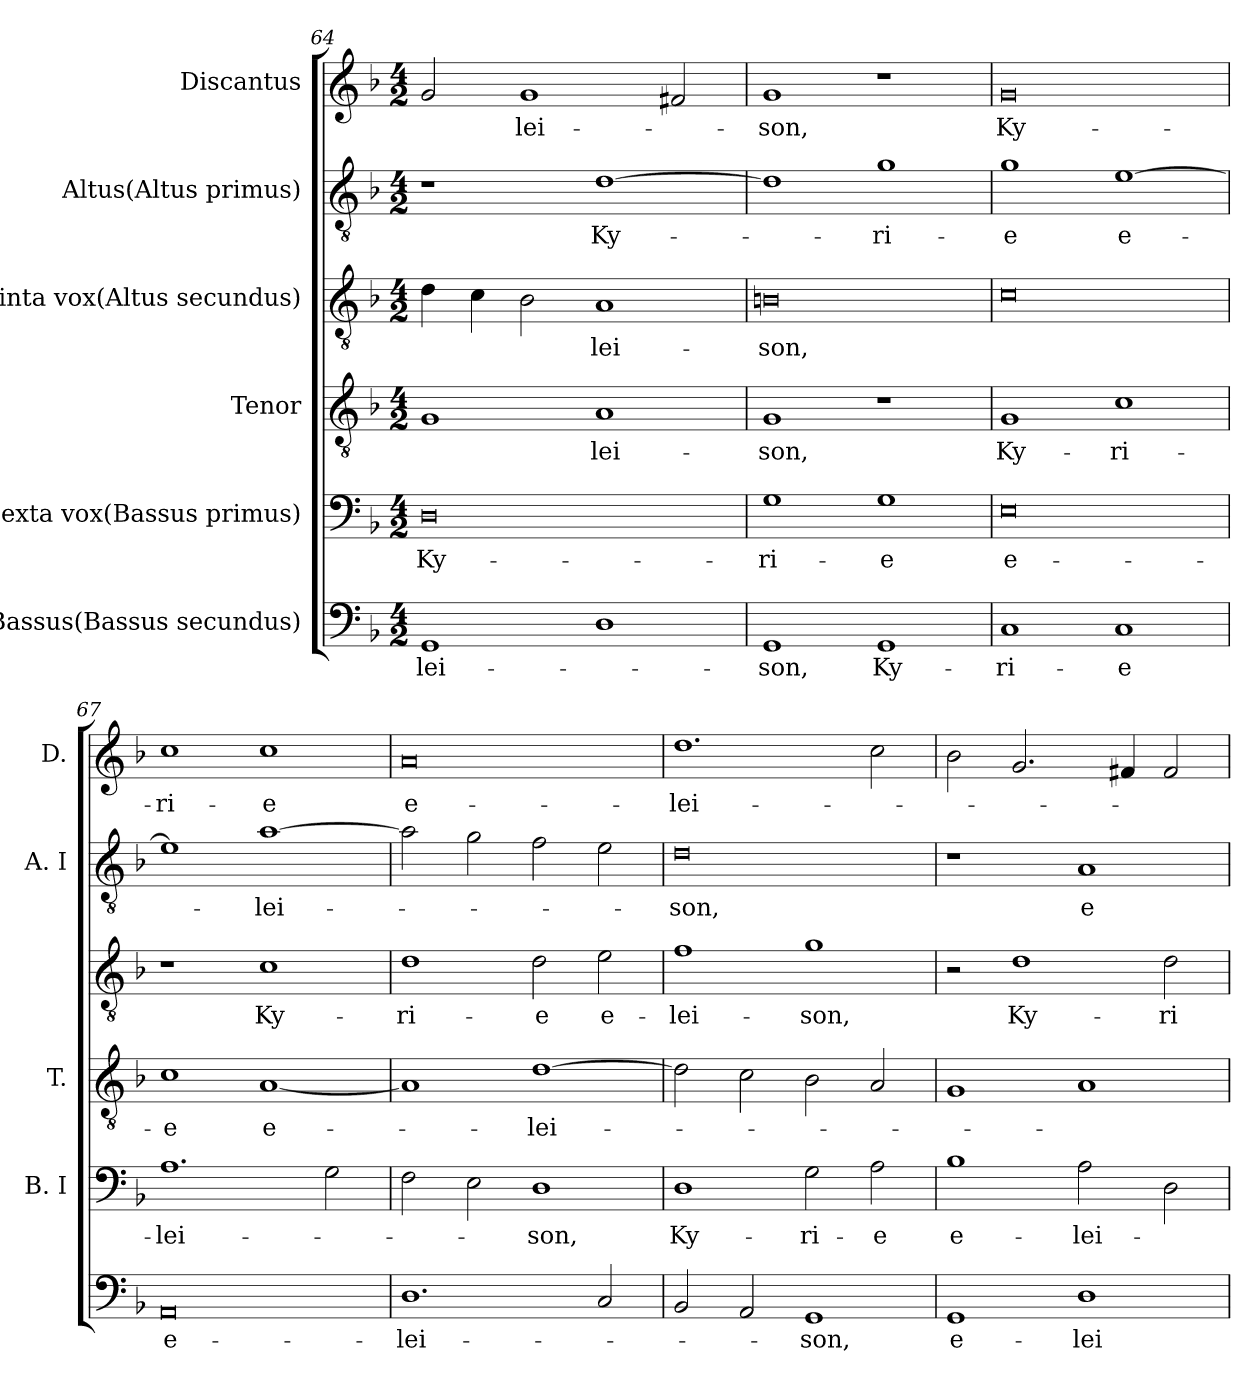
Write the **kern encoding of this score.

**kern	**text	**kern	**text	**kern	**text	**kern	**text	**kern	**text	**kern	**text
*part6	*part6	*part5	*part5	*part4	*part4	*part3	*part3	*part2	*part2	*part1	*part1
*staff6	*staff6	*staff5	*staff5	*staff4	*staff4	*staff3	*staff3	*staff2	*staff2	*staff1	*staff1
*I"Bassus(Bassus secundus)	*	*I"Sexta vox(Bassus primus)	*	*I"Tenor	*	*I"Quinta vox(Altus secundus)	*	*I"Altus(Altus primus)	*	*I"Discantus	*
*	*	*I'B. I	*	*I'T.	*	*	*	*I'A. I	*	*I'D.	*
*clefF4	*	*clefF4	*	*clefGv2	*	*clefGv2	*	*clefGv2	*	*clefG2	*
*	*	*	*	*ITrd7c12	*	*ITrd7c12	*	*ITrd7c12	*	*	*
*k[b-]	*	*k[b-]	*	*k[b-]	*	*k[b-]	*	*k[b-]	*	*k[b-]	*
*d:	*	*d:	*	*d:	*	*d:	*	*d:	*	*d:	*
*M4/2	*	*M4/2	*	*M4/2	*	*M4/2	*	*M4/2	*	*M4/2	*
=64	=64	=64	=64	=64	=64	=64	=64	=64	=64	=64	=64
!	!LO:LY:b	!	!LO:LY:b	!	!	!	!	!	!	!	!
1GG	-lei-	0D	Ky-	1GG	.	4D\	.	1r	.	2g/	.
.	.	.	.	.	.	4C\	.	.	.	.	.
!	!	!	!	!	!	!	!	!	!	!	!LO:LY:b
.	.	.	.	.	.	2BB-\	.	.	.	1g	-lei-
!	!	!	!	!	!LO:LY:b	!	!LO:LY:b	!	!LO:LY:b	!	!
1D	.	.	.	1AA	-lei-	1AA	-lei-	[>1D	Ky-	.	.
.	.	.	.	.	.	.	.	.	.	2f#X/	.
=65	=65	=65	=65	=65	=65	=65	=65	=65	=65	=65	=65
!	!LO:LY:b	!	!LO:LY:b	!	!LO:LY:b	!	!LO:LY:b	!	!	!	!LO:LY:b
1GG	-son,	1G	-ri-	1GG	-son,	0BBn	-son,	1D]	.	1g	-son,
!	!LO:LY:b	!	!LO:LY:b	!	!	!	!	!	!LO:LY:b	!	!
1GG	Ky-	1G	-e	1r	.	.	.	1G	-ri-	1r	.
=66	=66	=66	=66	=66	=66	=66	=66	=66	=66	=66	=66
!	!LO:LY:b	!	!LO:LY:b	!	!LO:LY:b	!	!	!	!LO:LY:b	!	!LO:LY:b
1C	-ri-	0E	e-	1GG	Ky-	0C	.	1G	-e	0g	Ky-
!	!LO:LY:b	!	!	!	!LO:LY:b	!	!	!	!LO:LY:b	!	!
1C	-e	.	.	1C	-ri-	.	.	[>1E	e-	.	.
!!LO:LB:g=z
=67	=67	=67	=67	=67	=67	=67	=67	=67	=67	=67	=67
!	!LO:LY:b	!	!LO:LY:b	!	!LO:LY:b	!	!	!	!	!	!LO:LY:b
0AA	e-	1.A	-lei-	1C	-e	1r	.	1E]	.	1cc	-ri-
!	!	!	!	!	!LO:LY:b	!	!LO:LY:b	!	!LO:LY:b	!	!LO:LY:b
.	.	.	.	[<1AA	e-	1C	Ky-	[>1A	-lei-	1cc	-e
.	.	2G\	.	.	.	.	.	.	.	.	.
=68	=68	=68	=68	=68	=68	=68	=68	=68	=68	=68	=68
!	!LO:LY:b	!	!	!	!	!	!LO:LY:b	!	!	!	!LO:LY:b
1.D	-lei-	2F\	.	1AA]	.	1D	-ri-	2A\]	.	0a	e-
.	.	2E\	.	.	.	.	.	2G\	.	.	.
!	!	!	!LO:LY:b	!	!LO:LY:b	!	!LO:LY:b	!	!	!	!
.	.	1D	-son,	[>1D	-lei-	2D\	-e	2F\	.	.	.
!	!	!	!	!	!	!	!LO:LY:b	!	!	!	!
2C/	.	.	.	.	.	2E\	e-	2E\	.	.	.
=69	=69	=69	=69	=69	=69	=69	=69	=69	=69	=69	=69
!	!	!	!LO:LY:b	!	!	!	!LO:LY:b	!	!LO:LY:b	!	!LO:LY:b
2BB-/	.	1D	Ky-	2D\]	.	1F	-lei-	0D	-son,	1.dd	-lei-
2AA/	.	.	.	2C\	.	.	.	.	.	.	.
!	!LO:LY:b	!	!LO:LY:b	!	!	!	!LO:LY:b	!	!	!	!
1GG	-son,	2G\	-ri-	2BB-\	.	1G	-son,	.	.	.	.
!	!	!	!LO:LY:b	!	!	!	!	!	!	!	!
.	.	2A\	-e	2AA/	.	.	.	.	.	2cc\	.
=70	=70	=70	=70	=70	=70	=70	=70	=70	=70	=70	=70
!	!LO:LY:b	!	!LO:LY:b	!	!	!	!	!	!	!	!
1GG	e-	1B-	e-	1GG	.	2r	.	1r	.	2b-\	.
!	!	!	!	!	!	!	!LO:LY:b	!	!	!	!
.	.	.	.	.	.	1D	Ky-	.	.	2.g/	.
!	!LO:LY:b	!	!LO:LY:b	!	!	!	!	!	!LO:LY:b	!	!
1D	-lei-	2A\	-lei-	1AA	.	.	.	1AA	e-	.	.
.	.	.	.	.	.	.	.	.	.	4f#X/	.
!	!	!	!	!	!	!	!LO:LY:b	!	!	!	!
.	.	2D\	.	.	.	2D\	-ri-	.	.	2f#/	.
=	=	=	=	=	=	=	=	=	=	=	=
*-	*-	*-	*-	*-	*-	*-	*-	*-	*-	*-	*-
